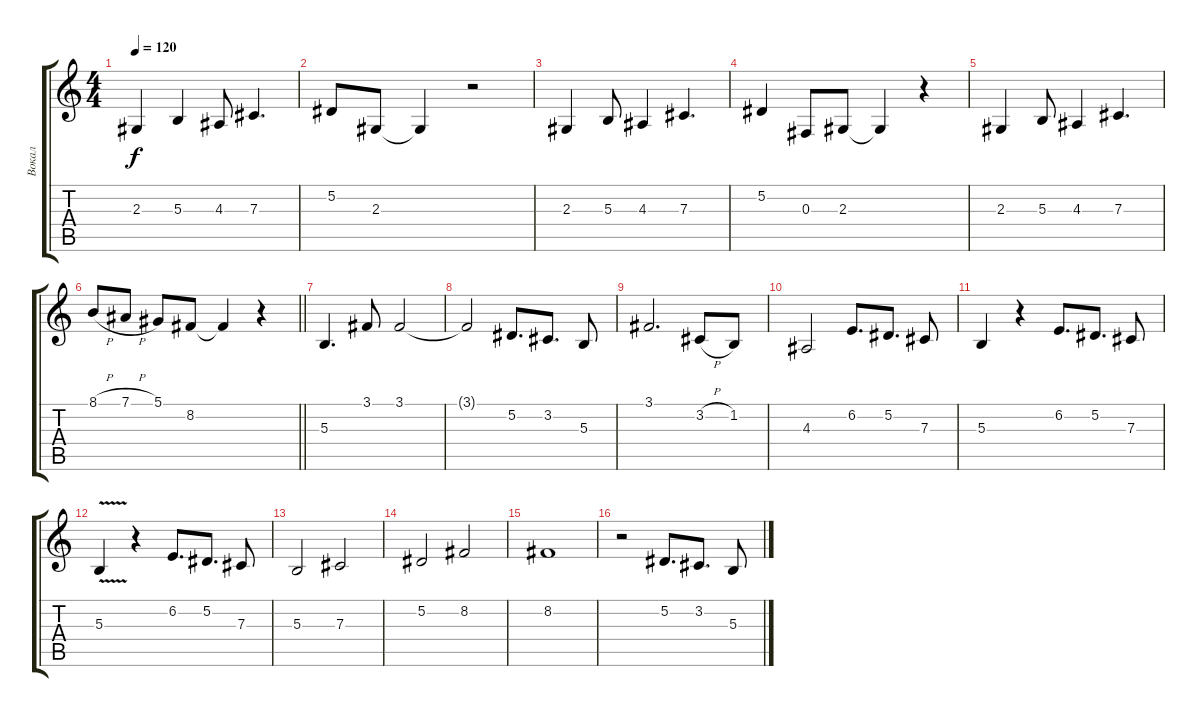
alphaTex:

\track ("Вокал" "Вокал") {instrument tenorsax}
\staff {score tabs}
\tuning (Eb4 Bb3 Gb3 Db3 Ab2 Eb2) {hide}
\ts (4 4)
\tempo 120
\clef g2
\ks c
2.3.4{dy f} 5.3.4 4.3.8 7.3.4{d} |
5.2.8 2.3.8 2.3{t}.4 r.2 |
2.3.4 5.3.8 4.3.4 7.3.4{d} |
5.2.4 0.3.8 2.3.8 2.3{t}.4 r.4 |
2.3.4 5.3.8 4.3.4 7.3.4{d} |
\barLineRight lightlight
8.1{h}.8 7.1{h}.8 5.1.8 8.2.8 8.2{t}.4 r.4 |
5.3.4{d} 3.1.8 3.1.2 |
3.1{t}.2 5.2.8{d} 3.2.8{d} 5.3.8 |
3.1.2{d} 3.2{h}.8 1.2.8 |
4.3.2 6.2.8{d} 5.2.8{d} 7.3.8 |
5.3.4 r.4 6.2.8{d} 5.2.8{d} 7.3.8 |
5.3{v}.4 r.4 6.2.8{d} 5.2.8{d} 7.3.8 |
5.3.2 7.3.2 |
5.2.2 8.2.2 |
8.2.1 |
r.2 5.2.8{d} 3.2.8{d} 5.3.8
